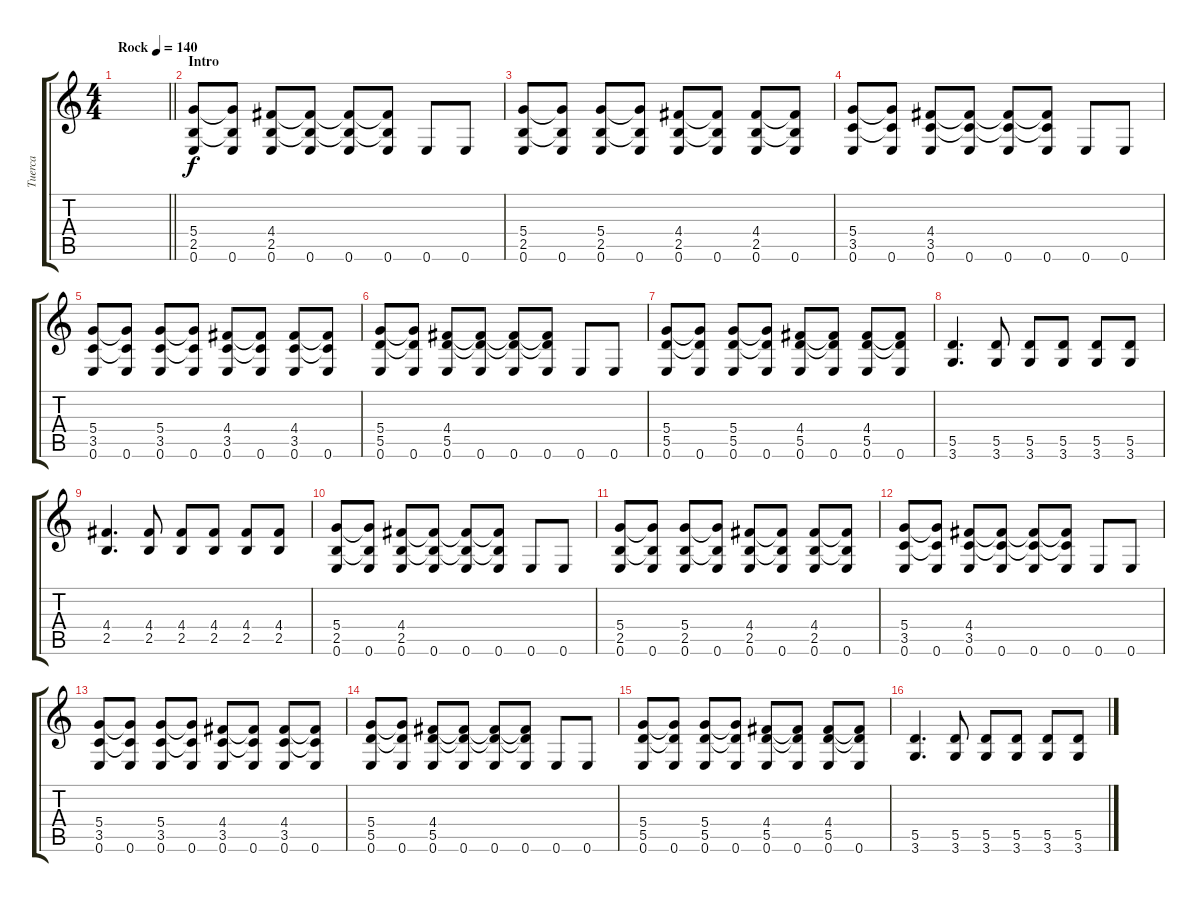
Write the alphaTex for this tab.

\track ("Tuerca" "Tuerca") {instrument electricguitarclean}
\staff {score tabs}
\tuning (E4 B3 G3 D3 A2 E2) {hide}
\ts (4 4)
\tempo (140 "Rock")
\clef g2
\barLineRight lightlight
\ks c
|
\section ("" "Intro")
(5.4 2.5 0.6).8 (5.4{t} 2.5{t} 0.6).8 (4.4 2.5 0.6).8 (4.4{t} 2.5{t} 0.6).8 (4.4{t} 2.5{t} 0.6).8 (4.4{t} 2.5{t} 0.6).8 0.6.8 0.6.8 |
(5.4 2.5 0.6).8 (5.4{t} 2.5{t} 0.6).8 (5.4 2.5 0.6).8 (5.4{t} 2.5{t} 0.6).8 (4.4 2.5 0.6).8 (4.4{t} 2.5{t} 0.6).8 (4.4 2.5 0.6).8 (4.4{t} 2.5{t} 0.6).8 |
(5.4 3.5 0.6).8 (5.4{t} 3.5{t} 0.6).8 (4.4 3.5 0.6).8 (4.4{t} 3.5{t} 0.6).8 (4.4{t} 3.5{t} 0.6).8 (4.4{t} 3.5{t} 0.6).8 0.6.8 0.6.8 |
(5.4 3.5 0.6).8 (5.4{t} 3.5{t} 0.6).8 (5.4 3.5 0.6).8 (5.4{t} 3.5{t} 0.6).8 (4.4 3.5 0.6).8 (4.4{t} 3.5{t} 0.6).8 (4.4 3.5 0.6).8 (4.4{t} 3.5{t} 0.6).8 |
(5.4 5.5 0.6).8 (5.4{t} 5.5{t} 0.6).8 (4.4 5.5 0.6).8 (4.4{t} 5.5{t} 0.6).8 (4.4{t} 5.5{t} 0.6).8 (4.4{t} 5.5{t} 0.6).8 0.6.8 0.6.8 |
(5.4 5.5 0.6).8 (5.4{t} 5.5{t} 0.6).8 (5.4 5.5 0.6).8 (5.4{t} 5.5{t} 0.6).8 (4.4 5.5 0.6).8 (4.4{t} 5.5{t} 0.6).8 (4.4 5.5 0.6).8 (4.4{t} 5.5{t} 0.6).8 |
(5.5 3.6).4{d} (5.5 3.6).8 (5.5 3.6).8 (5.5 3.6).8 (5.5 3.6).8 (5.5 3.6).8 |
(4.4 2.5).4{d} (4.4 2.5).8 (4.4 2.5).8 (4.4 2.5).8 (4.4 2.5).8 (4.4 2.5).8 |
(5.4 2.5 0.6).8 (5.4{t} 2.5{t} 0.6).8 (4.4 2.5 0.6).8 (4.4{t} 2.5{t} 0.6).8 (4.4{t} 2.5{t} 0.6).8 (4.4{t} 2.5{t} 0.6).8 0.6.8 0.6.8 |
(5.4 2.5 0.6).8 (5.4{t} 2.5{t} 0.6).8 (5.4 2.5 0.6).8 (5.4{t} 2.5{t} 0.6).8 (4.4 2.5 0.6).8 (4.4{t} 2.5{t} 0.6).8 (4.4 2.5 0.6).8 (4.4{t} 2.5{t} 0.6).8 |
(5.4 3.5 0.6).8 (5.4{t} 3.5{t} 0.6).8 (4.4 3.5 0.6).8 (4.4{t} 3.5{t} 0.6).8 (4.4{t} 3.5{t} 0.6).8 (4.4{t} 3.5{t} 0.6).8 0.6.8 0.6.8 |
(5.4 3.5 0.6).8 (5.4{t} 3.5{t} 0.6).8 (5.4 3.5 0.6).8 (5.4{t} 3.5{t} 0.6).8 (4.4 3.5 0.6).8 (4.4{t} 3.5{t} 0.6).8 (4.4 3.5 0.6).8 (4.4{t} 3.5{t} 0.6).8 |
(5.4 5.5 0.6).8 (5.4{t} 5.5{t} 0.6).8 (4.4 5.5 0.6).8 (4.4{t} 5.5{t} 0.6).8 (4.4{t} 5.5{t} 0.6).8 (4.4{t} 5.5{t} 0.6).8 0.6.8 0.6.8 |
(5.4 5.5 0.6).8 (5.4{t} 5.5{t} 0.6).8 (5.4 5.5 0.6).8 (5.4{t} 5.5{t} 0.6).8 (4.4 5.5 0.6).8 (4.4{t} 5.5{t} 0.6).8 (4.4 5.5 0.6).8 (4.4{t} 5.5{t} 0.6).8 |
(5.5 3.6).4{d} (5.5 3.6).8 (5.5 3.6).8 (5.5 3.6).8 (5.5 3.6).8 (5.5 3.6).8
